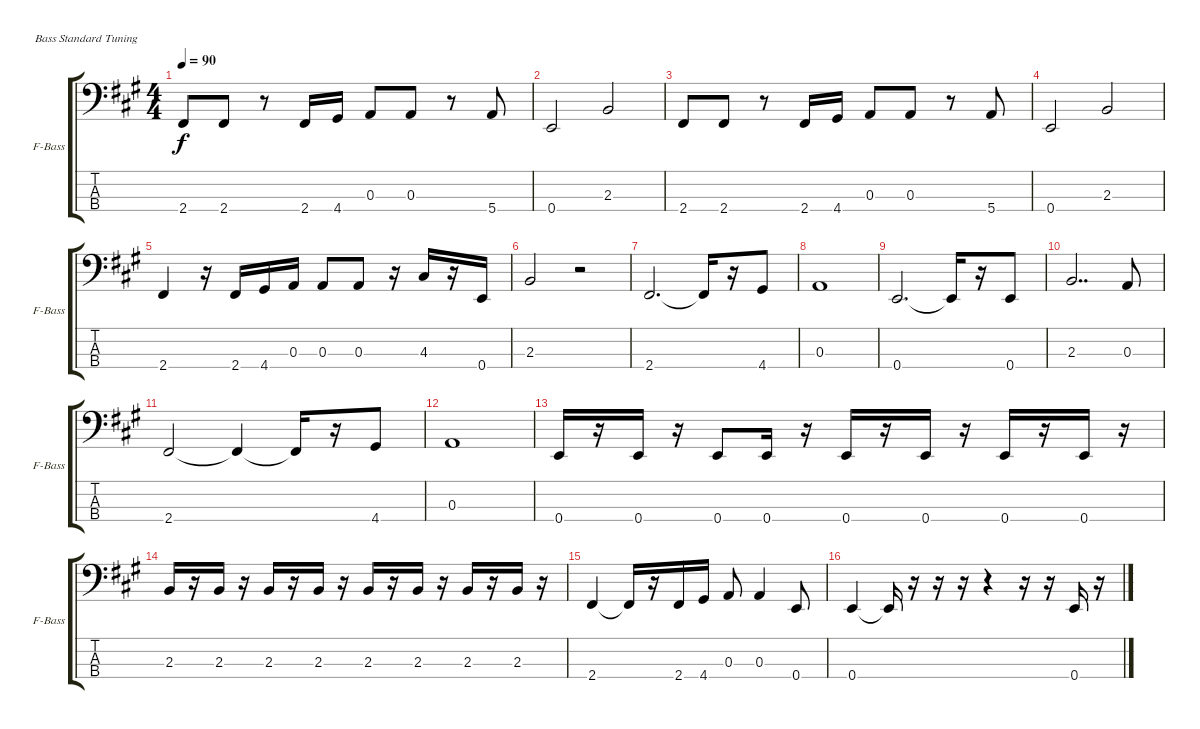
\bracketExtendMode groupsimilarinstruments
\singleTrackTrackNamePolicy allsystems
\multiTrackTrackNamePolicy allsystems
\firstSystemTrackNameOrientation horizontal
\otherSystemsTrackNameOrientation horizontal
\track ("Bass" "F-Bass") {instrument acousticbass}
\staff {score tabs}
\tuning (G2 D2 A1 E1)
\ts (4 4)
\scale
0.333333
\tempo 90
\accidentals auto
\clef f4
\ottava regular
\simile none
\ks a
2.4.8{dy f} 2.4.8 r.8 2.4.16 4.4.16 0.3.8 0.3.8 r.8 5.4.8 |
\scale
0.333333 0.4.2 2.3.2 |
\scale
0.333333 2.4.8 2.4.8 r.8 2.4.16 4.4.16 0.3.8 0.3.8 r.8 5.4.8 |
\scale
0.424437 0.4.2 2.3.2 |
\scale
0.424437 2.4.4 r.16 2.4.16 4.4.16 0.3.16 0.3.8 0.3.8 r.16 4.3.16 r.16 0.4.16 |
\scale
0.151125 2.3.2 r.2 |
\scale
0.447458 2.4.2{d} 2.4{t}.16 r.16 4.4.8 |
\scale
0.105085 0.3.1 |
\scale
0.447458 0.4.2{d} 0.4{t}.16 r.16 0.4.8 |
\scale
0.340081 2.3.2{dd} 0.3.8 |
\scale
0.534413 2.4.2 2.4{t}.4 2.4{t}.16 r.16 4.4.8 |
\scale
0.125506 0.3.1 |
\scale
0.282051 0.4.16 r.16 0.4.16 r.16 0.4.8 0.4.16 r.16 0.4.16 r.16 0.4.16 r.16 0.4.16 r.16 0.4.16 r.16 |
\scale
0.435897 2.3.16 r.16 2.3.16 r.16 2.3.16 r.16 2.3.16 r.16 2.3.16 r.16 2.3.16 r.16 2.3.16 r.16 2.3.16 r.16 |
\scale
0.282051 2.4.4 2.4{t}.16 r.16 2.4.16 4.4.16 0.3.8 0.3.4 0.4.8 |
\scale
0.305785 0.4.4 0.4{t}.16 r.16 r.16 r.16 r.4 r.16 r.16 0.4.16 r.16
